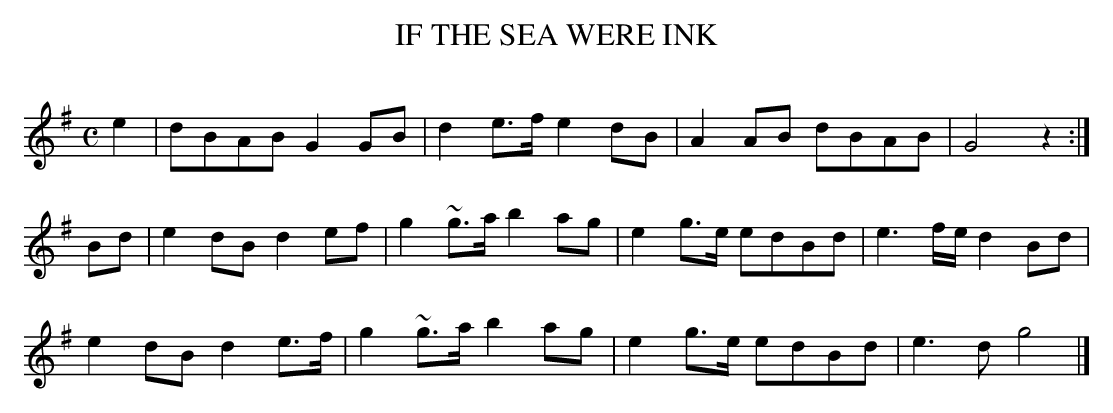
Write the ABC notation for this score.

X:1
T:IF THE SEA WERE INK
Y:"moderate"
Q:200
M:C
L:1/8
K:G
e2|dBAB G2GB|d2e>f e2dB|A2AB dBAB|G4z2:|
Bd|e2dB d2ef|g2~g>a b2ag|e2g>e edBd|e3f/e/ d2Bd|
e2dB d2e>f|g2~g>a b2ag|e2g>e edBd|e3d g4|]
